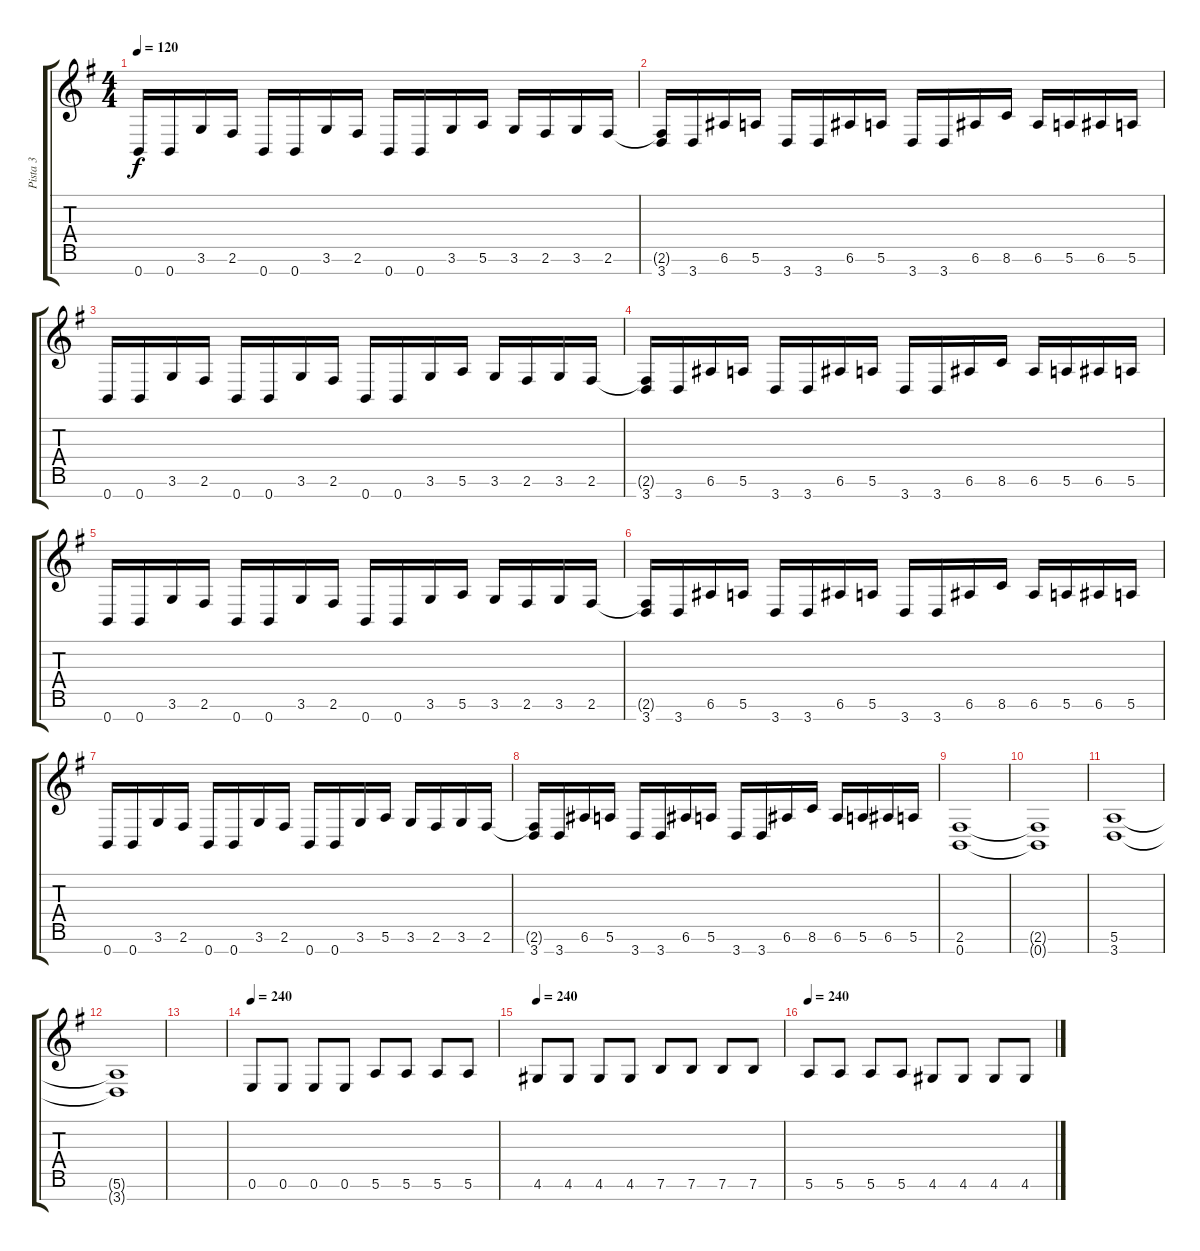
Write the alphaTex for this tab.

\track ("Pista 3" "Pista 3") {instrument overdrivenguitar}
\staff {score tabs}
\tuning (E4 B3 G3 D3 A2 E2 B1) {hide}
\ts (4 4)
\tempo 120
\clef g2
\ks g
0.7.16{dy f instrument overdrivenguitar} 0.7.16 3.6.16 2.6.16 0.7.16 0.7.16 3.6.16 2.6.16 0.7.16 0.7.16 3.6.16 5.6.16 3.6.16 2.6.16 3.6.16 2.6.16 |
(2.6{t} 3.7).16 3.7.16 6.6.16 5.6.16 3.7.16 3.7.16 6.6.16 5.6.16 3.7.16 3.7.16 6.6.16 8.6.16 6.6.16 5.6.16 6.6.16 5.6.16 |
0.7.16 0.7.16 3.6.16 2.6.16 0.7.16 0.7.16 3.6.16 2.6.16 0.7.16 0.7.16 3.6.16 5.6.16 3.6.16 2.6.16 3.6.16 2.6.16 |
(2.6{t} 3.7).16 3.7.16 6.6.16 5.6.16 3.7.16 3.7.16 6.6.16 5.6.16 3.7.16 3.7.16 6.6.16 8.6.16 6.6.16 5.6.16 6.6.16 5.6.16 |
0.7.16 0.7.16 3.6.16 2.6.16 0.7.16 0.7.16 3.6.16 2.6.16 0.7.16 0.7.16 3.6.16 5.6.16 3.6.16 2.6.16 3.6.16 2.6.16 |
(2.6{t} 3.7).16 3.7.16 6.6.16 5.6.16 3.7.16 3.7.16 6.6.16 5.6.16 3.7.16 3.7.16 6.6.16 8.6.16 6.6.16 5.6.16 6.6.16 5.6.16 |
0.7.16 0.7.16 3.6.16 2.6.16 0.7.16 0.7.16 3.6.16 2.6.16 0.7.16 0.7.16 3.6.16 5.6.16 3.6.16 2.6.16 3.6.16 2.6.16 |
(2.6{t} 3.7).16 3.7.16 6.6.16 5.6.16 3.7.16 3.7.16 6.6.16 5.6.16 3.7.16 3.7.16 6.6.16 8.6.16 6.6.16 5.6.16 6.6.16 5.6.16 |
(2.6 0.7).1 |
(2.6{t} 0.7{t}).1 |
(5.6 3.7).1 |
(5.6{t} 3.7{t}).1 |
|
\tempo 240
0.6.8 0.6.8 0.6.8 0.6.8 5.6.8 5.6.8 5.6.8 5.6.8 |
\tempo 240
4.6.8 4.6.8 4.6.8 4.6.8 7.6.8 7.6.8 7.6.8 7.6.8 |
\tempo 240
5.6.8 5.6.8 5.6.8 5.6.8 4.6.8 4.6.8 4.6.8 4.6.8
